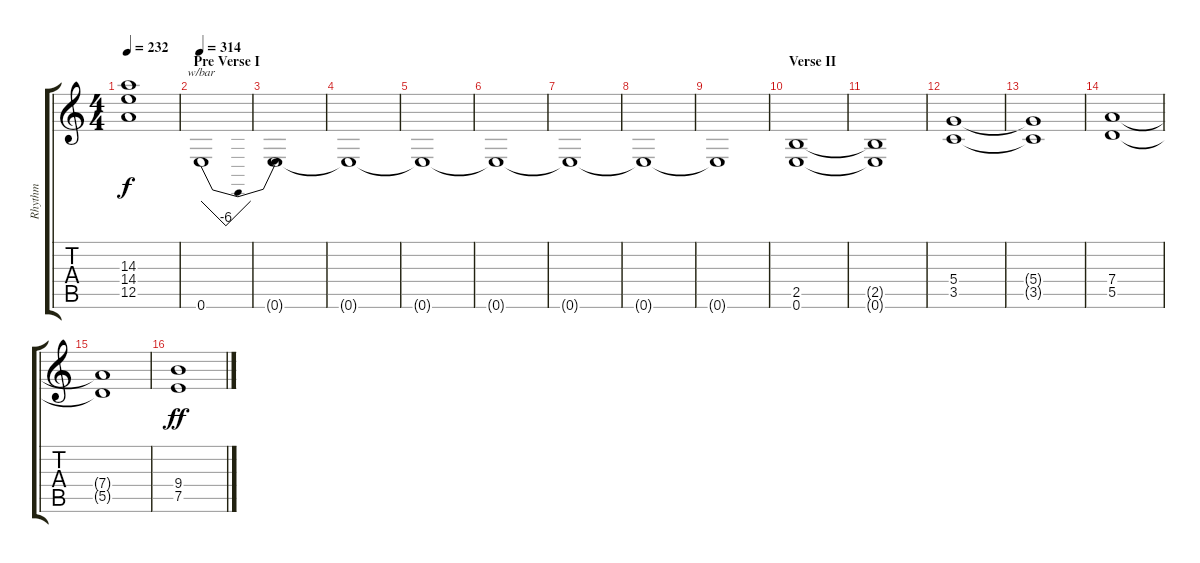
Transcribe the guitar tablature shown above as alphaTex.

\track ("Rhythm" "Rhythm") {instrument distortionguitar}
\staff {score tabs}
\tuning (E4 B3 G3 D3 A2 E2) {hide}
\ts (4 4)
\tempo 232
\clef g2
\ks c
(14.3 14.4 12.5).1{dy f} |
\section ("" "Pre Verse I")
\tempo 314
0.6.1{tbe (dip default 0 0 30 -24 60 0)} |
0.6{t}.1 |
0.6{t}.1 |
0.6{t}.1 |
0.6{t}.1 |
0.6{t}.1 |
0.6{t}.1 |
0.6{t}.1 |
\section ("" "Verse II")
(2.5 0.6).1 |
(2.5{t} 0.6{t}).1 |
(5.4 3.5).1 |
(5.4{t} 3.5{t}).1 |
(7.4 5.5).1 |
(7.4{t} 5.5{t}).1 |
(9.4 7.5).1{dy ff}
